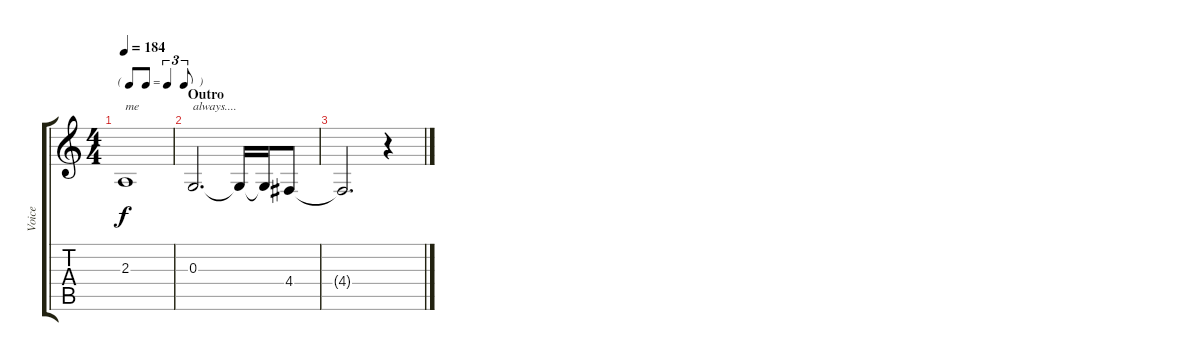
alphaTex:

\track ("Voice" "Voice") {instrument clarinet}
\staff {score tabs}
\tuning (E4 B3 G3 D3 A2 E2) {hide}
\ts (4 4)
\tf triplet8th
\tempo 184
\clef g2
\ks c
2.3.1{txt "me" dy f} |
\section ("" "Outro")
0.3.2{d txt "always...."} 0.3{t}.16 0.3{t}.16 4.4.8 |
4.4{t}.2{d} r.4
